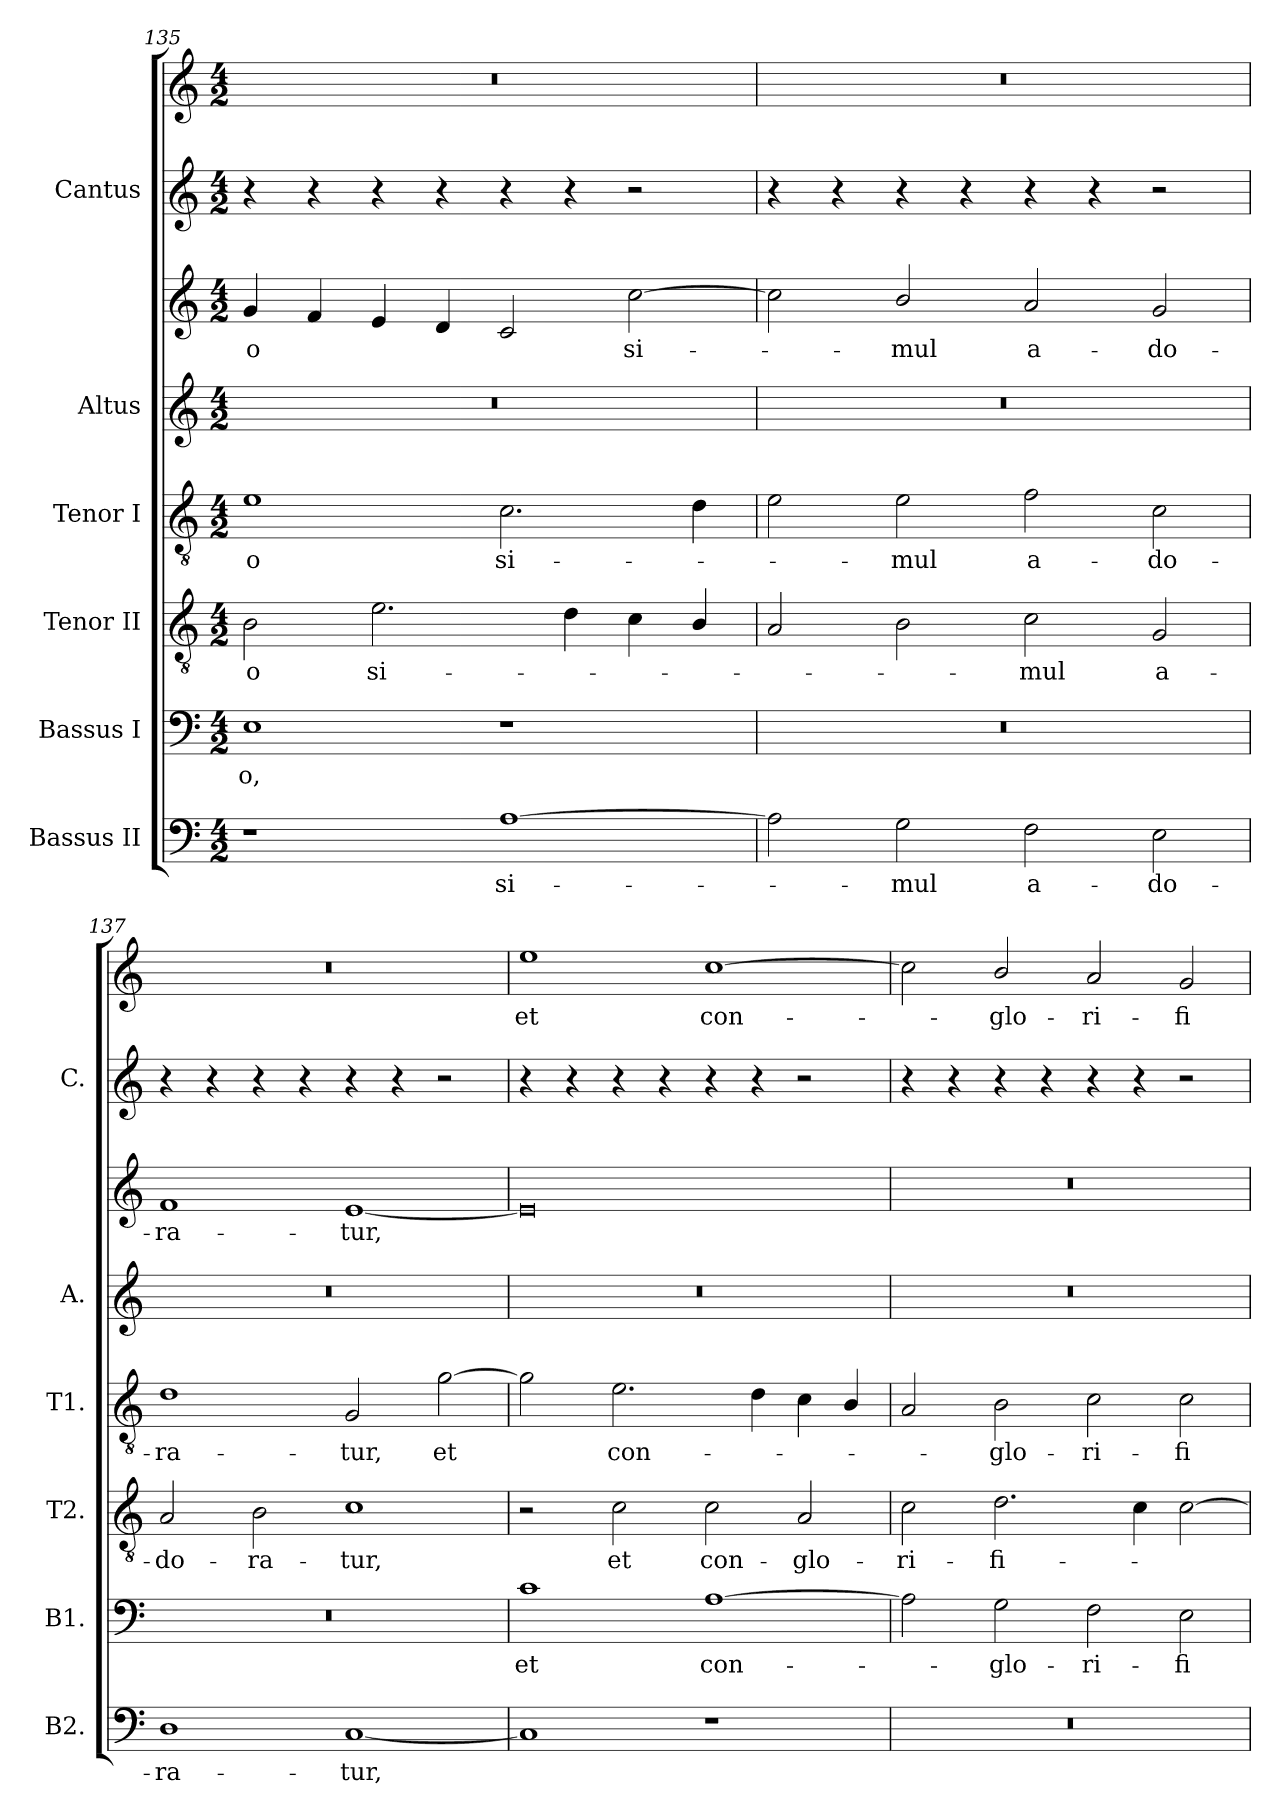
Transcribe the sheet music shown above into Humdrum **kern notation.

**kern	**text	**kern	**text	**kern	**text	**kern	**text	**kern	**kern	**text	**kern	**kern	**text
*part6	*part6	*part5	*part5	*part4	*part4	*part3	*part3	*part2	*part2	*part2	*part1	*part1	*part1
*staff8	*staff8	*staff7	*staff7	*staff6	*staff6	*staff5	*staff5	*staff4	*staff3	*staff3	*staff2	*staff1	*staff1
*I"Bassus II	*	*I"Bassus I	*	*I"Tenor II	*	*I"Tenor I	*	*I"Altus	*	*	*I"Cantus	*	*
*I'B2.	*	*I'B1.	*	*I'T2.	*	*I'T1.	*	*I'A.	*	*	*I'C.	*	*
*clefF4	*	*clefF4	*	*clefGv2	*	*clefGv2	*	*clefG2	*clefG2	*	*clefG2	*clefG2	*
*	*	*	*	*ITrd7c12	*	*ITrd7c12	*	*	*	*	*	*	*
*k[]	*	*k[]	*	*k[]	*	*k[]	*	*k[]	*k[]	*	*k[]	*k[]	*
*C:	*	*C:	*	*C:	*	*C:	*	*C:	*C:	*	*C:	*C:	*
*M4/2	*	*M4/2	*	*M4/2	*	*M4/2	*	*M4/2	*M4/2	*	*M4/2	*M4/2	*
=135	=135	=135	=135	=135	=135	=135	=135	=135	=135	=135	=135	=135	=135
!	!	!	!LO:LY:b:color=#000000	!	!	!	!	!	!	!	!	!	!
!	!	!	!	!	!LO:LY:b:color=#000000	!	!	!	!	!	!	!	!
!	!	!	!	!	!	!	!LO:LY:b:color=#000000	!LO:N:vis=1	!	!	!	!	!
!	!	!	!	!	!	!	!	!	!	!LO:LY:b:color=#000000	!	!LO:N:vis=1	!
1r	.	1Ei	-o,	2BBi\	-o	1Ei	-o	0r	4gi/	-o	4r	0r	.
.	.	.	.	.	.	.	.	.	4fi/	.	4r	.	.
!	!	!	!	!	!LO:LY:b:color=#000000	!	!	!	!	!	!	!	!
.	.	.	.	2.Ei\	si-	.	.	.	4ei/	.	4r	.	.
.	.	.	.	.	.	.	.	.	4di/	.	4r	.	.
!	!LO:LY:b:color=#000000	!	!	!	!	!	!	!	!	!	!	!	!
!	!	!	!	!	!	!	!LO:LY:b:color=#000000	!	!	!	!	!	!
[1Ai	si-	1r	.	.	.	2.Ci\	si-	.	2ci/	.	4r	.	.
.	.	.	.	4Di\	.	.	.	.	.	.	4r	.	.
!	!	!	!	!	!	!	!	!	!	!LO:LY:b:color=#000000	!	!	!
.	.	.	.	4Ci\	.	.	.	.	[2cci\	si-	2r	.	.
.	.	.	.	4BBi/	.	4Di\	.	.	.	.	.	.	.
=136	=136	=136	=136	=136	=136	=136	=136	=136	=136	=136	=136	=136	=136
!	!	!LO:N:vis=1	!	!	!	!	!	!LO:N:vis=1	!	!	!	!LO:N:vis=1	!
2Ai\]	.	0r	.	2AAi/	.	2Ei\	.	0r	2cci\]	.	4r	0r	.
.	.	.	.	.	.	.	.	.	.	.	4r	.	.
!	!LO:LY:b:color=#000000	!	!	!	!	!	!	!	!	!	!	!	!
!	!	!	!	!	!	!	!LO:LY:b:color=#000000	!	!	!	!	!	!
!	!	!	!	!	!	!	!	!	!	!LO:LY:b:color=#000000	!	!	!
2Gi\	-mul	.	.	2BBi\	.	2Ei\	-mul	.	2bi/	-mul	4r	.	.
.	.	.	.	.	.	.	.	.	.	.	4r	.	.
!	!LO:LY:b:color=#000000	!	!	!	!	!	!	!	!	!	!	!	!
!	!	!	!	!	!LO:LY:b:color=#000000	!	!	!	!	!	!	!	!
!	!	!	!	!	!	!	!LO:LY:b:color=#000000	!	!	!	!	!	!
!	!	!	!	!	!	!	!	!	!	!LO:LY:b:color=#000000	!	!	!
2Fi\	a-	.	.	2Ci\	-mul	2Fi\	a-	.	2ai/	a-	4r	.	.
.	.	.	.	.	.	.	.	.	.	.	4r	.	.
!	!LO:LY:b:color=#000000	!	!	!	!	!	!	!	!	!	!	!	!
!	!	!	!	!	!LO:LY:b:color=#000000	!	!	!	!	!	!	!	!
!	!	!	!	!	!	!	!LO:LY:b:color=#000000	!	!	!	!	!	!
!	!	!	!	!	!	!	!	!	!	!LO:LY:b:color=#000000	!	!	!
2Ei\	-do-	.	.	2GGi/	a-	2Ci\	-do-	.	2gi/	-do-	2r	.	.
=137	=137	=137	=137	=137	=137	=137	=137	=137	=137	=137	=137	=137	=137
!	!LO:LY:b:color=#000000	!LO:N:vis=1	!	!	!	!	!	!	!	!	!	!	!
!	!	!	!	!	!LO:LY:b:color=#000000	!	!	!	!	!	!	!	!
!	!	!	!	!	!	!	!LO:LY:b:color=#000000	!LO:N:vis=1	!	!	!	!	!
!	!	!	!	!	!	!	!	!	!	!LO:LY:b:color=#000000	!	!LO:N:vis=1	!
1Di	-ra-	0r	.	2AAi/	-do-	1Di	-ra-	0r	1fi	-ra-	4r	0r	.
.	.	.	.	.	.	.	.	.	.	.	4r	.	.
!	!	!	!	!	!LO:LY:b:color=#000000	!	!	!	!	!	!	!	!
.	.	.	.	2BBi\	-ra-	.	.	.	.	.	4r	.	.
.	.	.	.	.	.	.	.	.	.	.	4r	.	.
!	!LO:LY:b:color=#000000	!	!	!	!	!	!	!	!	!	!	!	!
!	!	!	!	!	!LO:LY:b:color=#000000	!	!	!	!	!	!	!	!
!	!	!	!	!	!	!	!LO:LY:b:color=#000000	!	!	!	!	!	!
!	!	!	!	!	!	!	!	!	!	!LO:LY:b:color=#000000	!	!	!
[1Ci	-tur,	.	.	1Ci	-tur,	2GGi/	-tur,	.	[1ei	-tur,	4r	.	.
.	.	.	.	.	.	.	.	.	.	.	4r	.	.
!	!	!	!	!	!	!	!LO:LY:b:color=#000000	!	!	!	!	!	!
.	.	.	.	.	.	[2Gi\	et	.	.	.	2r	.	.
=138	=138	=138	=138	=138	=138	=138	=138	=138	=138	=138	=138	=138	=138
!	!	!	!LO:LY:b:color=#000000	!	!	!	!	!LO:N:vis=1	!	!	!	!	!
!	!	!	!	!	!	!	!	!	!	!	!	!	!LO:LY:b:color=#000000
1Ci]	.	1ci	et	2r	.	2Gi\]	.	0r	0ei]	.	4r	1eei	et
.	.	.	.	.	.	.	.	.	.	.	4r	.	.
!	!	!	!	!	!LO:LY:b:color=#000000	!	!	!	!	!	!	!	!
!	!	!	!	!	!	!	!LO:LY:b:color=#000000	!	!	!	!	!	!
.	.	.	.	2Ci\	et	2.Ei\	con-	.	.	.	4r	.	.
.	.	.	.	.	.	.	.	.	.	.	4r	.	.
!	!	!	!LO:LY:b:color=#000000	!	!	!	!	!	!	!	!	!	!
!	!	!	!	!	!LO:LY:b:color=#000000	!	!	!	!	!	!	!	!
!	!	!	!	!	!	!	!	!	!	!	!	!	!LO:LY:b:color=#000000
1r	.	[1Ai	con-	2Ci\	con-	.	.	.	.	.	4r	[1cci	con-
.	.	.	.	.	.	4Di\	.	.	.	.	4r	.	.
!	!	!	!	!	!LO:LY:b:color=#000000	!	!	!	!	!	!	!	!
.	.	.	.	2AAi/	-glo-	4Ci\	.	.	.	.	2r	.	.
.	.	.	.	.	.	4BBi/	.	.	.	.	.	.	.
=139	=139	=139	=139	=139	=139	=139	=139	=139	=139	=139	=139	=139	=139
!LO:N:vis=1	!	!	!	!	!	!	!	!	!	!	!	!	!
!	!	!	!	!	!LO:LY:b:color=#000000	!	!	!LO:N:vis=1	!LO:N:vis=1	!	!	!	!
0r	.	2Ai\]	.	2Ci\	-ri-	2AAi/	.	0r	0r	.	4r	2cci\]	.
.	.	.	.	.	.	.	.	.	.	.	4r	.	.
!	!	!	!LO:LY:b:color=#000000	!	!	!	!	!	!	!	!	!	!
!	!	!	!	!	!LO:LY:b:color=#000000	!	!	!	!	!	!	!	!
!	!	!	!	!	!	!	!LO:LY:b:color=#000000	!	!	!	!	!	!
!	!	!	!	!	!	!	!	!	!	!	!	!	!LO:LY:b:color=#000000
.	.	2Gi\	-glo-	2.Di\	-fi-	2BBi\	-glo-	.	.	.	4r	2bi/	-glo-
.	.	.	.	.	.	.	.	.	.	.	4r	.	.
!	!	!	!LO:LY:b:color=#000000	!	!	!	!	!	!	!	!	!	!
!	!	!	!	!	!	!	!LO:LY:b:color=#000000	!	!	!	!	!	!
!	!	!	!	!	!	!	!	!	!	!	!	!	!LO:LY:b:color=#000000
.	.	2Fi\	-ri-	.	.	2Ci\	-ri-	.	.	.	4r	2ai/	-ri-
.	.	.	.	4Ci\	.	.	.	.	.	.	4r	.	.
!	!	!	!LO:LY:b:color=#000000	!	!	!	!	!	!	!	!	!	!
!	!	!	!	!	!	!	!LO:LY:b:color=#000000	!	!	!	!	!	!
!	!	!	!	!	!	!	!	!	!	!	!	!	!LO:LY:b:color=#000000
.	.	2Ei\	-fi-	[2Ci\	.	2Ci\	-fi-	.	.	.	2r	2gi/	-fi-
=	=	=	=	=	=	=	=	=	=	=	=	=	=
*-	*-	*-	*-	*-	*-	*-	*-	*-	*-	*-	*-	*-	*-
